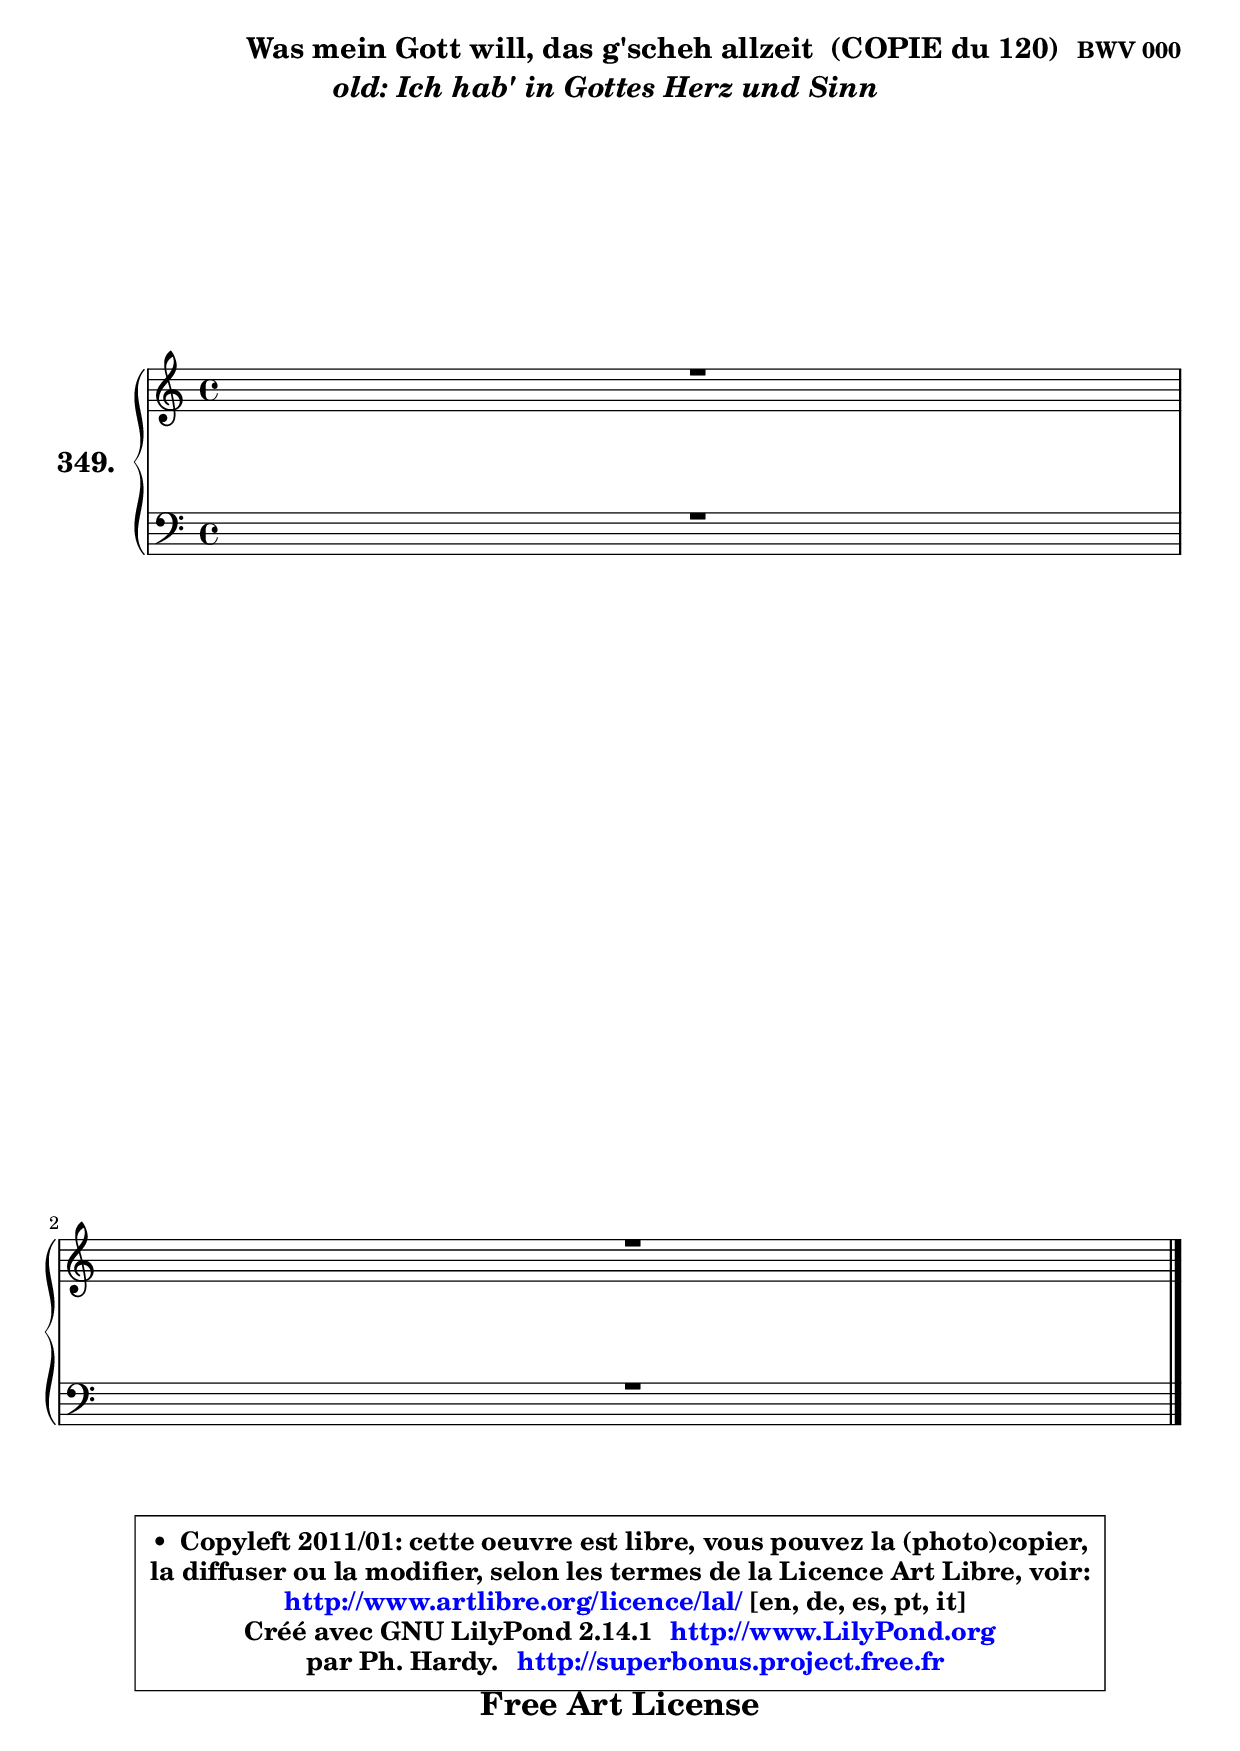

\version "2.14.1"

    \paper {
%	system-system-spacing #'padding = #0.1
%	score-system-spacing #'padding = #0.1
	ragged-bottom = ##f
	ragged-last-bottom = ##f
	}

    \header {
      opus = \markup { \bold "BWV 000" }
      piece = \markup { \hspace #9 \fontsize #2 \bold \column \center-align { \line { \hspace #9 "Was mein Gott will, das g'scheh allzeit  (COPIE du 120)" }
                                  \line { \italic "old: Ich hab' in Gottes Herz und Sinn" }
                              } }
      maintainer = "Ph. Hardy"
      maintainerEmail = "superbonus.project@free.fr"
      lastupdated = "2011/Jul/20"
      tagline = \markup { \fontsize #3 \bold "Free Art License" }
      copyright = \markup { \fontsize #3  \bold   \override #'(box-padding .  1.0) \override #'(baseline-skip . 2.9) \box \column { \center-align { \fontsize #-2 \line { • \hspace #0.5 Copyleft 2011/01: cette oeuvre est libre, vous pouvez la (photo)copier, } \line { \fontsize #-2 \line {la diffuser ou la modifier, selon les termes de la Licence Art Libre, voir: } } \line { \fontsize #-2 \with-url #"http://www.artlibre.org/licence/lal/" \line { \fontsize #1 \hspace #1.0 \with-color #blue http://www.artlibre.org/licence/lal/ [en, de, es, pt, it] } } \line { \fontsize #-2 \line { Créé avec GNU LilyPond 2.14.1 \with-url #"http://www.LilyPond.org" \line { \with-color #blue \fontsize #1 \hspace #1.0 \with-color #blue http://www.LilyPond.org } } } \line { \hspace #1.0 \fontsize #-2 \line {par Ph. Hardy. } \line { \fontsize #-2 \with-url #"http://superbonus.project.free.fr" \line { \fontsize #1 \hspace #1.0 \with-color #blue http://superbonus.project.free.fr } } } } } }

	  }

  guidemidi = {
	\tempo 4 = 78

	}

  upper = {
	\time 4/4
	\key c \major
	\clef treble
	\voiceOne
	<< { 
	% SOPRANO
	\set Voice.midiInstrument = "acoustic grand"
	\relative c' {
	R1 |
\break
	R1 |
        \bar "|."
	} % fin de relative
	}

	\context Voice="1" { \voiceTwo 
	% ALTO
	\set Voice.midiInstrument = "acoustic grand"
	\relative c' {
	
        \bar "|."
	} % fin de relative
	\oneVoice
	} >>
	}

    lower = {
	\time 4/4
	\key c \major
	\clef bass
	\voiceOne
	<< { 
	% TENOR
	\set Voice.midiInstrument = "acoustic grand"
	\relative c' {
	R1 |
\break
	R1 |
        \bar "|."
	} % fin de relative
	}
	\context Voice="1" { \voiceTwo 
	% BASS
	\set Voice.midiInstrument = "acoustic grand"
	\relative c {
        
        \bar "|."
	} % fin de relative
	\oneVoice
	} >>
	}


    \score { 

	\new PianoStaff <<
	\set PianoStaff.instrumentName = \markup { \bold \huge "349." }
	\new Staff = "upper" \upper
	\new Staff = "lower" \lower
	>>

    \layout {
%	ragged-last = ##f
	   }

         } % fin de score

  \score {
    \unfoldRepeats { << \guidemidi \upper \lower >> }
    \midi {
    \context {
     \Staff
      \remove "Staff_performer"
               }

     \context {
      \Voice
       \consists "Staff_performer"
                }

     \context { 
      \Score
      tempoWholesPerMinute = #(ly:make-moment 78 4)
		}
	    }
	}

